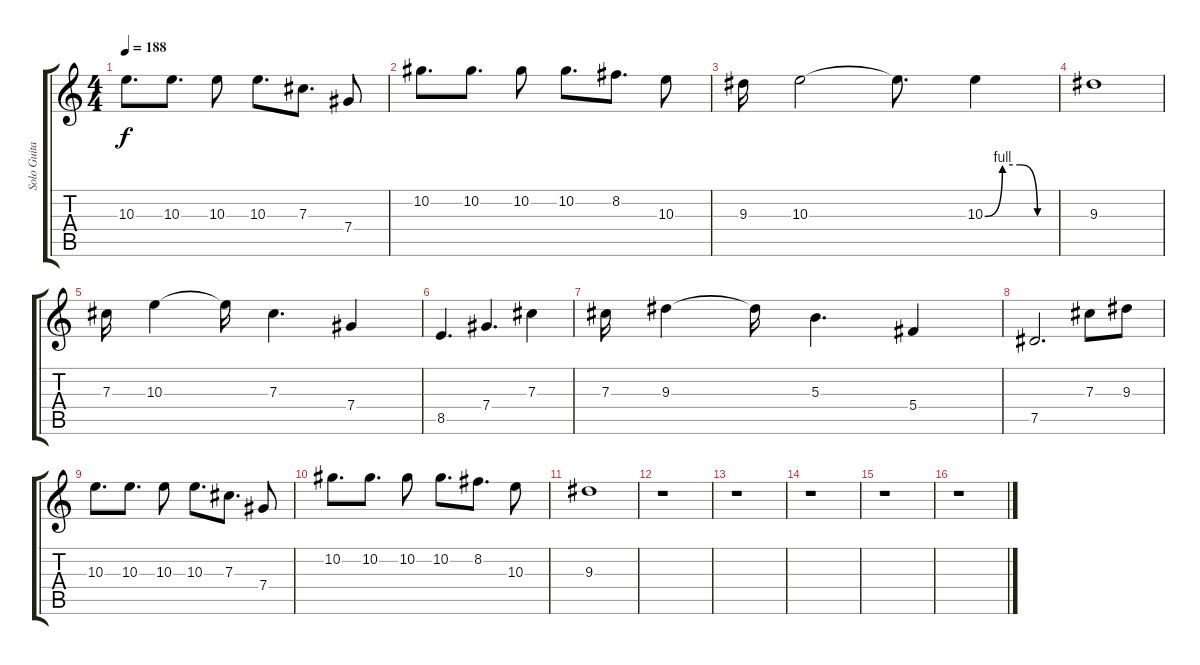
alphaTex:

\track ("Solo Guitar Harmonics" "Solo Guita") {instrument distortionguitar}
\staff {score tabs}
\tuning (Eb4 Bb3 Gb3 Db3 Ab2 Eb2) {hide}
\ts (4 4)
\tempo 188
\clef g2
\ks c
10.3.8{d dy f} 10.3.8{d} 10.3.8 10.3.8{d} 7.3.8{d} 7.4.8 |
10.2.8{d} 10.2.8{d} 10.2.8 10.2.8{d} 8.2.8{d} 10.3.8 |
9.3.16 10.3.2 10.3{t}.8{d} 10.3{be (custom 0 0 15 4 30 4 45 0 60 0)}.4 |
9.3.1 |
7.3.16 10.3.4 10.3{t}.16 7.3.4{d} 7.4.4 |
8.5.4{d} 7.4.4{d} 7.3.4 |
7.3.16 9.3.4 9.3{t}.16 5.3.4{d} 5.4.4 |
7.5.2{d} 7.3.8 9.3.8 |
10.3.8{d} 10.3.8{d} 10.3.8 10.3.8{d} 7.3.8{d} 7.4.8 |
10.2.8{d} 10.2.8{d} 10.2.8 10.2.8{d} 8.2.8{d} 10.3.8 |
9.3.1 |
r.1 |
r.1 |
r.1 |
r.1 |
r.1
